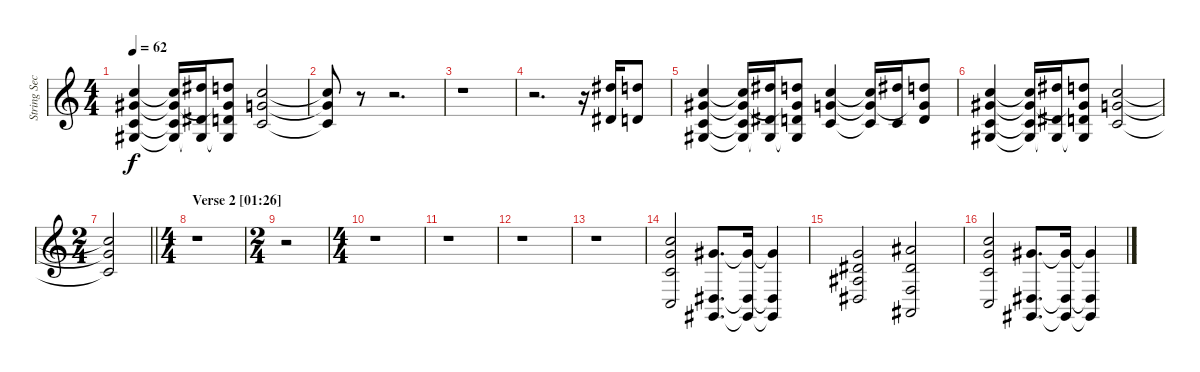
\track ("String Section" "String Sec") {instrument stringensemble1}
\staff {score}
\tuning (E4 B3 G3 D3 A2 E2) {hide}
\ts (4 4)
\tempo 62
\clef g2
\ks c
(8.1 9.2 5.3 6.4).4{dy f} (8.1{t} 9.2{t} 5.3{t} 6.4{t}).16 (11.1 8.3 6.4{t}).16 (10.1 9.2{t} 7.3 6.4{t}).8 (8.1 8.2 5.3).2 |
(8.1{t} 8.2{t} 5.3{t}).8 r.8 r.2{d} |
r.1 |
r.2{d} r.16 (11.1 8.3).16 (10.1 7.3).8 |
(8.1 9.2 5.3 6.4).4 (8.1{t} 9.2{t} 5.3{t} 6.4{t}).16 (11.1 8.3 6.4{t}).16 (10.1 9.2{t} 7.3 6.4{t}).8 (8.1 8.2 5.3).4 (8.1{t} 8.2{t} 5.3{t}).16 (11.1 5.3).16 (10.1 8.2{t} 7.3).8 |
(8.1 9.2 5.3 6.4).4 (8.1{t} 9.2{t} 5.3{t} 6.4{t}).16 (11.1 8.3 6.4{t}).16 (10.1 9.2{t} 7.3 6.4{t}).8 (8.1 8.2 5.3).2 |
\ts (2 4)
\barLineRight lightlight
(8.1{t} 8.2{t} 5.3{t}).2 |
\ts (4 4)
\section ("" "Verse 2 [01:26]")
r.1 |
\ts (2 4)
r.2 |
\ts (4 4)
r.1 |
r.1 |
r.1 |
r.1 |
(8.1 8.2 5.3 3.5).2{volume 10} (9.2 6.5 4.6).8{d} (9.2{t} 6.5{t} 4.6{t}).16 (9.2{t} 6.5{t} 4.6{t}).4 |
(8.2 8.3 8.4 6.5).2 (6.1 4.2 8.5 6.6).2 |
(8.1 8.2 5.3 3.5).2 (9.2 6.5 4.6).8{d} (9.2{t} 6.5{t} 4.6{t}).16 (9.2{t} 6.5{t} 4.6{t}).4
